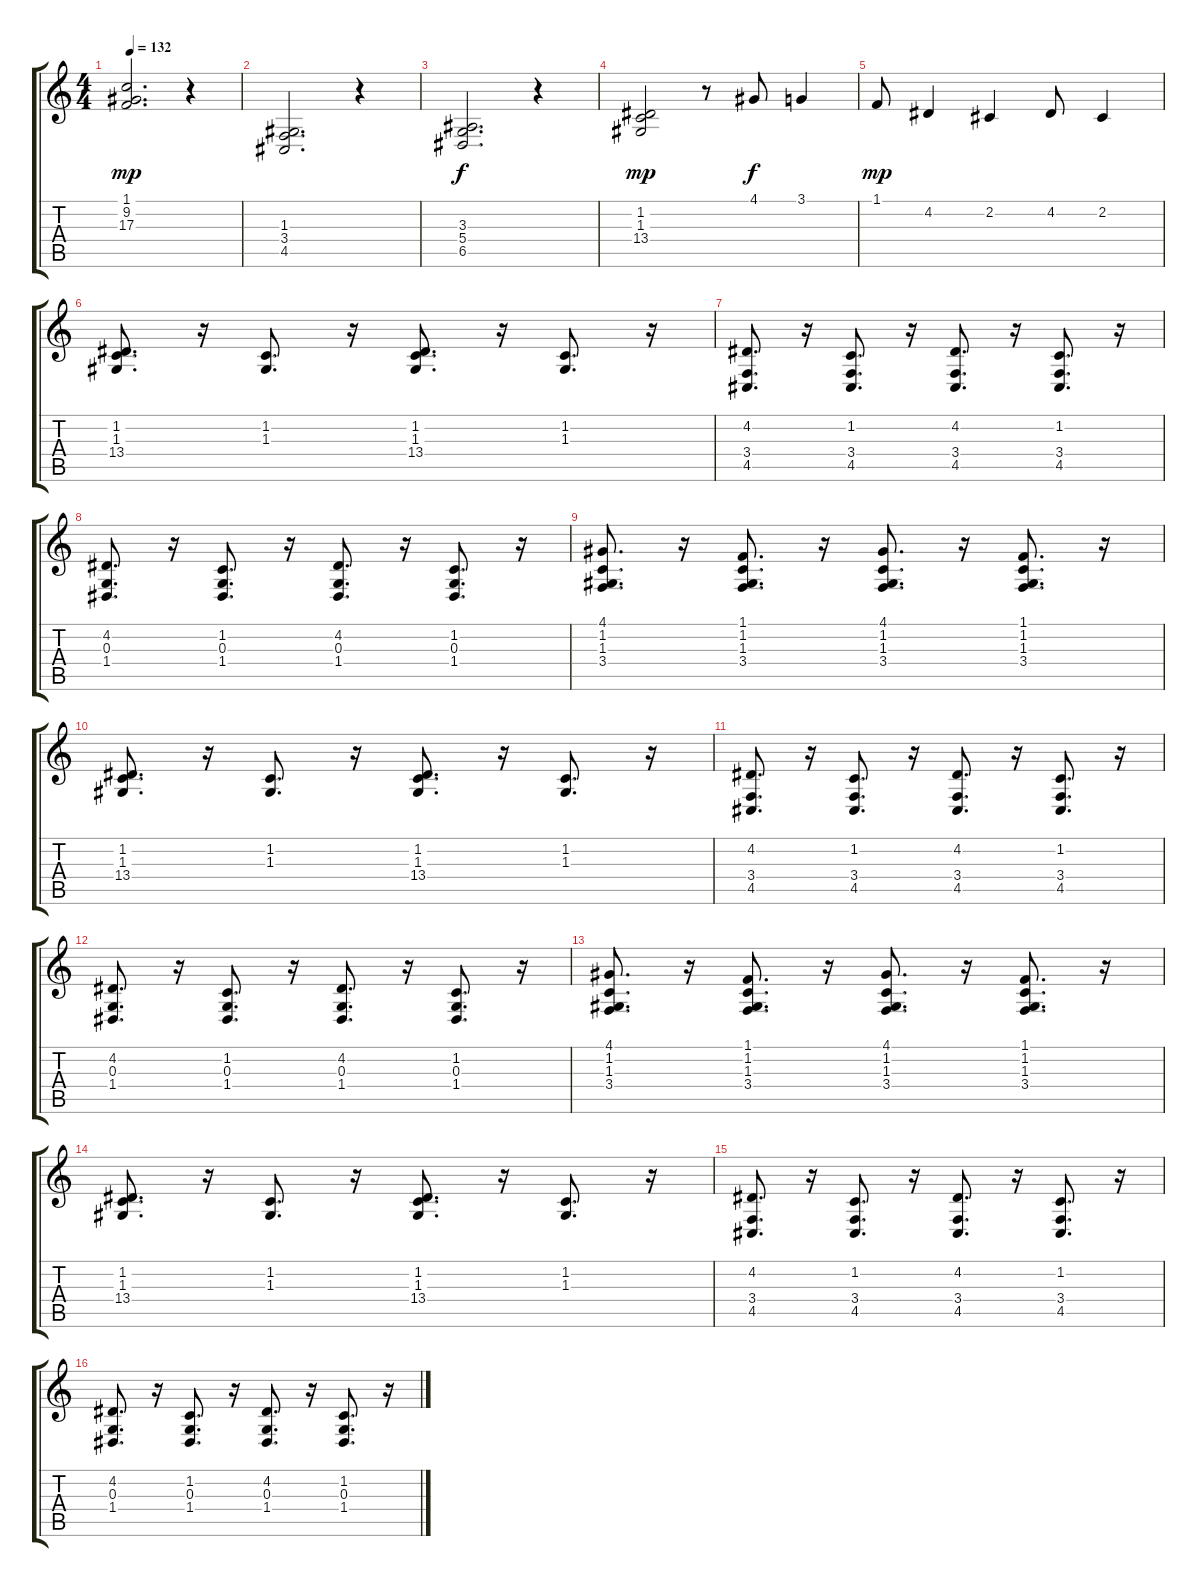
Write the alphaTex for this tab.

\track "" {instrument brightacousticpiano}
\staff {score tabs}
\tuning (E4 B3 G3 D3 A2 E2) {hide}
\ts (4 4)
\tempo 132
\clef g2
\ks c
(1.1 9.2 17.3).2{d dy mp} r.4 |
(1.3 3.4 4.5).2{d} r.4 |
(3.3 5.4 6.5).2{d dy f} r.4 |
(1.2 1.3 13.4).2{dy mp} r.8 4.1.8{dy f} 3.1.4 |
1.1.8{dy mp} 4.2.4 2.2.4 4.2.8 2.2.4 |
(1.2 1.3 13.4).8{d} r.16 (1.2 1.3).8{d} r.16 (1.2 1.3 13.4).8{d} r.16 (1.2 1.3).8{d} r.16 |
(4.2 3.4 4.5).8{d} r.16 (1.2 3.4 4.5).8{d} r.16 (4.2 3.4 4.5).8{d} r.16 (1.2 3.4 4.5).8{d} r.16 |
(4.2 0.3 1.4).8{d} r.16 (1.2 0.3 1.4).8{d} r.16 (4.2 0.3 1.4).8{d} r.16 (1.2 0.3 1.4).8{d} r.16 |
(4.1 1.2 1.3 3.4).8{d} r.16 (1.1 1.2 1.3 3.4).8{d} r.16 (4.1 1.2 1.3 3.4).8{d} r.16 (1.1 1.2 1.3 3.4).8{d} r.16 |
(1.2 1.3 13.4).8{d} r.16 (1.2 1.3).8{d} r.16 (1.2 1.3 13.4).8{d} r.16 (1.2 1.3).8{d} r.16 |
(4.2 3.4 4.5).8{d} r.16 (1.2 3.4 4.5).8{d} r.16 (4.2 3.4 4.5).8{d} r.16 (1.2 3.4 4.5).8{d} r.16 |
(4.2 0.3 1.4).8{d} r.16 (1.2 0.3 1.4).8{d} r.16 (4.2 0.3 1.4).8{d} r.16 (1.2 0.3 1.4).8{d} r.16 |
(4.1 1.2 1.3 3.4).8{d} r.16 (1.1 1.2 1.3 3.4).8{d} r.16 (4.1 1.2 1.3 3.4).8{d} r.16 (1.1 1.2 1.3 3.4).8{d} r.16 |
(1.2 1.3 13.4).8{d} r.16 (1.2 1.3).8{d} r.16 (1.2 1.3 13.4).8{d} r.16 (1.2 1.3).8{d} r.16 |
(4.2 3.4 4.5).8{d} r.16 (1.2 3.4 4.5).8{d} r.16 (4.2 3.4 4.5).8{d} r.16 (1.2 3.4 4.5).8{d} r.16 |
(4.2 0.3 1.4).8{d} r.16 (1.2 0.3 1.4).8{d} r.16 (4.2 0.3 1.4).8{d} r.16 (1.2 0.3 1.4).8{d} r.16
